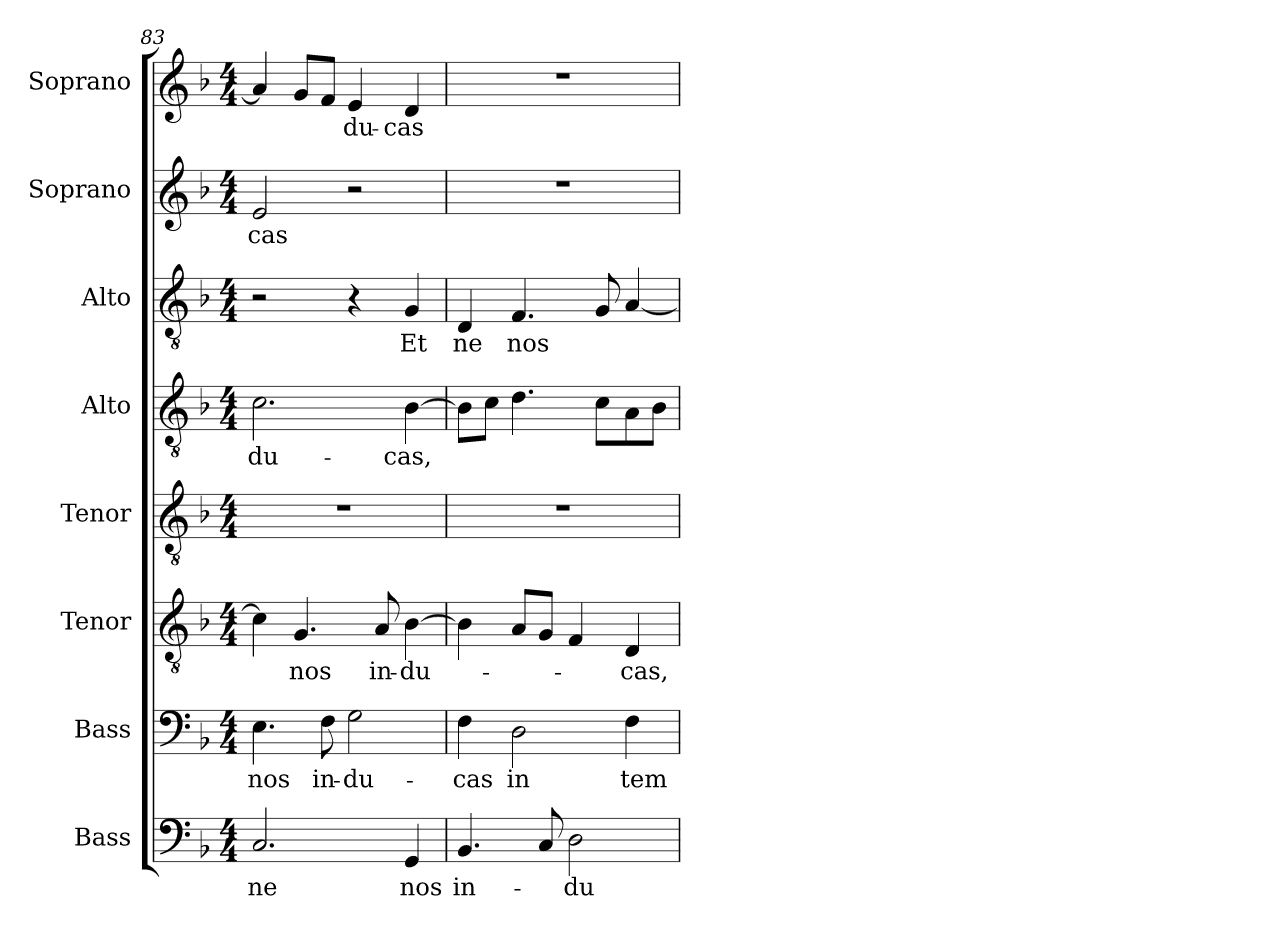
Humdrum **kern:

**kern	**text	**kern	**text	**kern	**text	**kern	**kern	**text	**kern	**text	**kern	**text	**kern	**text
*part8	*part8	*part7	*part7	*part6	*part6	*part5	*part4	*part4	*part3	*part3	*part2	*part2	*part1	*part1
*staff8	*staff8	*staff7	*staff7	*staff6	*staff6	*staff5	*staff4	*staff4	*staff3	*staff3	*staff2	*staff2	*staff1	*staff1
*I"Bass	*	*I"Bass	*	*I"Tenor	*	*I"Tenor	*I"Alto	*	*I"Alto	*	*I"Soprano	*	*I"Soprano	*
*I'B.	*	*I'B.	*	*I'T.	*	*I'T.	*I'A.	*	*I'A.	*	*I'S.	*	*I'S.	*
!!LO:PB:g=z
*clefF4	*	*clefF4	*	*clefGv2	*	*clefGv2	*clefGv2	*	*clefGv2	*	*clefG2	*	*clefG2	*
*	*	*	*	*ITrd7c12	*	*ITrd7c12	*ITrd7c12	*	*ITrd7c12	*	*	*	*	*
*k[b-]	*	*k[b-]	*	*k[b-]	*	*k[b-]	*k[b-]	*	*k[b-]	*	*k[b-]	*	*k[b-]	*
*F:	*	*F:	*	*F:	*	*F:	*F:	*	*F:	*	*F:	*	*F:	*
*M4/4	*	*M4/4	*	*M4/4	*	*M4/4	*M4/4	*	*M4/4	*	*M4/4	*	*M4/4	*
=83	=83	=83	=83	=83	=83	=83	=83	=83	=83	=83	=83	=83	=83	=83
!	!LO:LY:b:color=#000000	!	!	!	!	!	!	!	!	!	!	!	!	!
!	!	!	!LO:LY:b:color=#000000	!	!	!	!	!	!	!	!	!	!	!
!	!	!	!	!	!	!	!	!LO:LY:b:color=#000000	!	!	!	!	!	!
!	!	!	!	!	!	!	!	!	!	!	!	!LO:LY:b:color=#000000	!	!
2.Ci/	ne	4.Ei\	nos	4Ci\]	.	1r	2.Ci\	-du-	2r	.	2ei/	-cas	4ai/]	.
!	!	!	!	!	!LO:LY:b:color=#000000	!	!	!	!	!	!	!	!	!
.	.	.	.	4.GGi/	nos	.	.	.	.	.	.	.	8gi/L	.
!	!	!	!LO:LY:b:color=#000000	!	!	!	!	!	!	!	!	!	!	!
.	.	8Fi\	in-	.	.	.	.	.	.	.	.	.	8fi/J	.
!	!	!	!LO:LY:b:color=#000000	!	!	!	!	!	!	!	!	!	!	!
!	!	!	!	!	!	!	!	!	!	!	!	!	!	!LO:LY:b:color=#000000
.	.	2Gi\	-du-	.	.	.	.	.	4r	.	2r	.	4ei/	-du-
!	!	!	!	!	!LO:LY:b:color=#000000	!	!	!	!	!	!	!	!	!
.	.	.	.	8AAi/	in-	.	.	.	.	.	.	.	.	.
!	!LO:LY:b:color=#000000	!	!	!	!	!	!	!	!	!	!	!	!	!
!	!	!	!	!	!LO:LY:b:color=#000000	!	!	!	!	!	!	!	!	!
!	!	!	!	!	!	!	!	!LO:LY:b:color=#000000	!	!	!	!	!	!
!	!	!	!	!	!	!	!	!	!	!LO:LY:b:color=#000000	!	!	!	!
!	!	!	!	!	!	!	!	!	!	!	!	!	!	!LO:LY:b:color=#000000
4GGi/	nos	.	.	[4BB-i\	-du-	.	[4BB-i\	-cas,	4GGi/	Et	.	.	4di/	-cas
=84	=84	=84	=84	=84	=84	=84	=84	=84	=84	=84	=84	=84	=84	=84
!	!LO:LY:b:color=#000000	!	!	!	!	!	!	!	!	!	!	!	!	!
!	!	!	!LO:LY:b:color=#000000	!	!	!	!	!	!	!	!	!	!	!
!	!	!	!	!	!	!	!	!	!	!LO:LY:b:color=#000000	!	!	!	!
4.BB-i/	in-	4Fi\	-cas	4BB-i\]	.	1r	8BB-i\L]	.	4DDi/	ne	1r	.	1r	.
.	.	.	.	.	.	.	8Ci\J	.	.	.	.	.	.	.
!	!	!	!LO:LY:b:color=#000000	!	!	!	!	!	!	!	!	!	!	!
!	!	!	!	!	!	!	!	!	!	!LO:LY:b:color=#000000	!	!	!	!
.	.	2Di\	in	8AAi/L	.	.	4.Di\	.	4.FFi/	nos	.	.	.	.
8Ci/	.	.	.	8GGi/J	.	.	.	.	.	.	.	.	.	.
!	!LO:LY:b:color=#000000	!	!	!	!	!	!	!	!	!	!	!	!	!
2Di\	-du-	.	.	4FFi/	.	.	.	.	.	.	.	.	.	.
.	.	.	.	.	.	.	8Ci\L	.	8GGi/	.	.	.	.	.
!	!	!	!LO:LY:b:color=#000000	!	!	!	!	!	!	!	!	!	!	!
!	!	!	!	!	!LO:LY:b:color=#000000	!	!	!	!	!	!	!	!	!
.	.	4Fi\	tem-	4DDi/	-cas,	.	8AAi\	.	[4AAi/	.	.	.	.	.
.	.	.	.	.	.	.	8BB-i\J	.	.	.	.	.	.	.
=	=	=	=	=	=	=	=	=	=	=	=	=	=	=
*-	*-	*-	*-	*-	*-	*-	*-	*-	*-	*-	*-	*-	*-	*-
